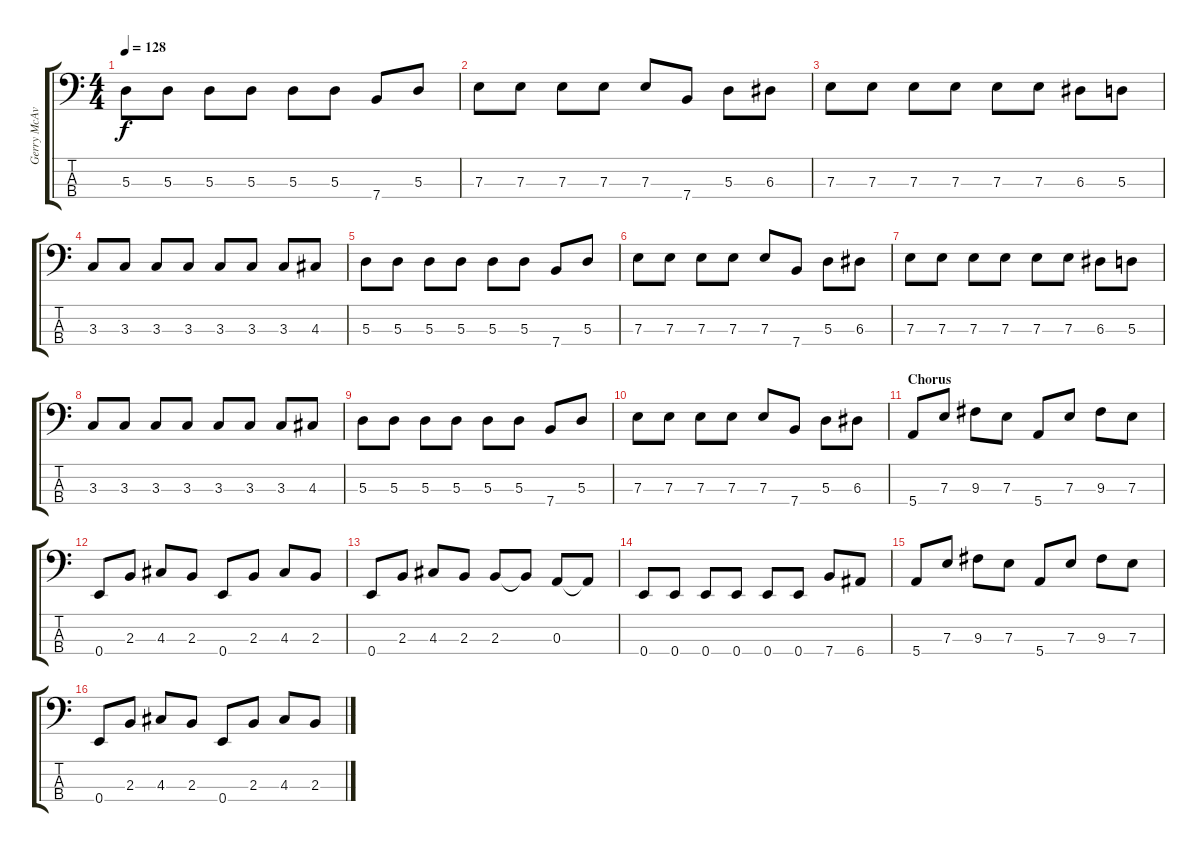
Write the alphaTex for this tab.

\track ("Gerry McAvoy" "Gerry McAv") {instrument electricbasspick}
\staff {score tabs}
\tuning (G2 D2 A1 E1) {hide}
\ts (4 4)
\tempo 128
\clef f4
\ks c
5.3.8{dy f} 5.3.8 5.3.8 5.3.8 5.3.8 5.3.8 7.4.8 5.3.8 |
7.3.8 7.3.8 7.3.8 7.3.8 7.3.8 7.4.8 5.3.8 6.3.8 |
7.3.8 7.3.8 7.3.8 7.3.8 7.3.8 7.3.8 6.3.8 5.3.8 |
3.3.8 3.3.8 3.3.8 3.3.8 3.3.8 3.3.8 3.3.8 4.3.8 |
5.3.8 5.3.8 5.3.8 5.3.8 5.3.8 5.3.8 7.4.8 5.3.8 |
7.3.8 7.3.8 7.3.8 7.3.8 7.3.8 7.4.8 5.3.8 6.3.8 |
7.3.8 7.3.8 7.3.8 7.3.8 7.3.8 7.3.8 6.3.8 5.3.8 |
3.3.8 3.3.8 3.3.8 3.3.8 3.3.8 3.3.8 3.3.8 4.3.8 |
5.3.8 5.3.8 5.3.8 5.3.8 5.3.8 5.3.8 7.4.8 5.3.8 |
7.3.8 7.3.8 7.3.8 7.3.8 7.3.8 7.4.8 5.3.8 6.3.8 |
\section ("" "Chorus")
5.4.8 7.3.8 9.3.8 7.3.8 5.4.8 7.3.8 9.3.8 7.3.8 |
0.4.8 2.3.8 4.3.8 2.3.8 0.4.8 2.3.8 4.3.8 2.3.8 |
0.4.8 2.3.8 4.3.8 2.3.8 2.3.8 2.3{t}.8 0.3.8 0.3{t}.8 |
0.4.8 0.4.8 0.4.8 0.4.8 0.4.8 0.4.8 7.4.8 6.4.8 |
5.4.8 7.3.8 9.3.8 7.3.8 5.4.8 7.3.8 9.3.8 7.3.8 |
0.4.8 2.3.8 4.3.8 2.3.8 0.4.8 2.3.8 4.3.8 2.3.8
